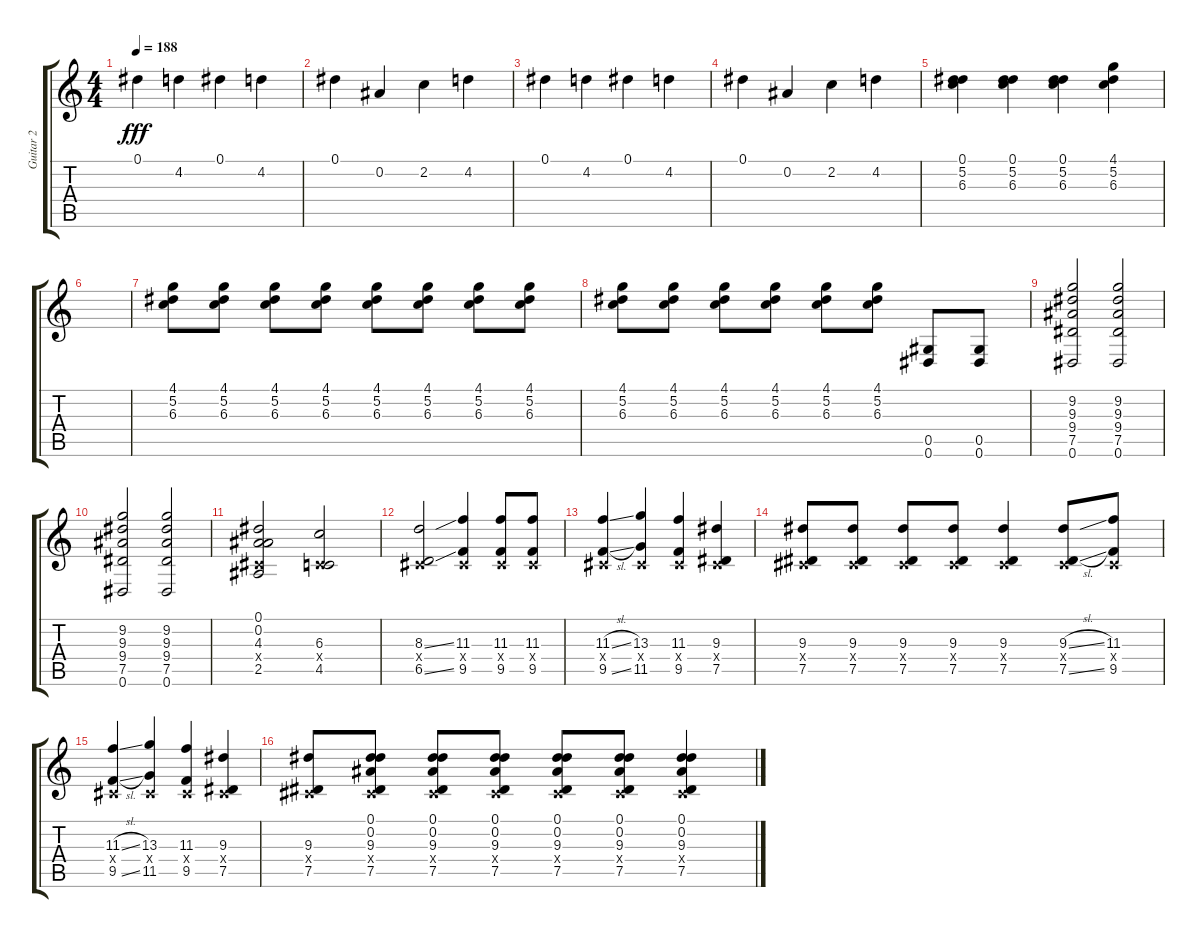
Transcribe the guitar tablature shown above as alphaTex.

\track ("Guitar 2" "Guitar 2") {instrument distortionguitar}
\staff {score tabs}
\tuning (Eb4 Bb3 Gb3 Db3 Ab2 Eb2) {hide}
\ts (4 4)
\tempo 188
\clef g2
\ks c
0.1.4{dy fff} 4.2.4 0.1.4 4.2.4 |
0.1.4 0.2.4 2.2.4 4.2.4 |
0.1.4 4.2.4 0.1.4 4.2.4 |
0.1.4 0.2.4 2.2.4 4.2.4 |
(0.1 5.2 6.3).4 (0.1 5.2 6.3).4 (0.1 5.2 6.3).4 (4.1 5.2 6.3).4 |
|
(4.1 5.2 6.3).8 (4.1 5.2 6.3).8 (4.1 5.2 6.3).8 (4.1 5.2 6.3).8 (4.1 5.2 6.3).8 (4.1 5.2 6.3).8 (4.1 5.2 6.3).8 (4.1 5.2 6.3).8 |
(4.1 5.2 6.3).8 (4.1 5.2 6.3).8 (4.1 5.2 6.3).8 (4.1 5.2 6.3).8 (4.1 5.2 6.3).8 (4.1 5.2 6.3).8 (0.5 0.6).8 (0.5 0.6).8 |
(9.2 9.3 9.4 7.5 0.6).2 (9.2 9.3 9.4 7.5 0.6).2 |
(9.2 9.3 9.4 7.5 0.6).2 (9.2 9.3 9.4 7.5 0.6).2 |
(0.1 0.2 4.3 0.4{x} 2.5).2 (6.3 0.4{x} 4.5).2 |
(8.3{ss} 0.4{x} 6.5{ss}).2 (11.3 0.4{x} 9.5).4 (11.3 0.4{x} 9.5).8 (11.3 0.4{x} 9.5).8 |
(11.3{sl} 0.4{x} 9.5{sl}).4 (13.3 0.4{x} 11.5).4 (11.3 0.4{x} 9.5).4 (9.3 0.4{x} 7.5).4 |
(9.3 0.4{x} 7.5).8 (9.3 0.4{x} 7.5).8 (9.3 0.4{x} 7.5).8 (9.3 0.4{x} 7.5).8 (9.3 0.4{x} 7.5).4 (9.3{sl} 0.4{x} 7.5{sl}).8 (11.3 0.4{x} 9.5).8 |
(11.3{sl} 0.4{x} 9.5{sl}).4 (13.3 0.4{x} 11.5).4 (11.3 0.4{x} 9.5).4 (9.3 0.4{x} 7.5).4 |
(9.3 0.4{x} 7.5).8 (0.1 0.2 9.3 0.4{x} 7.5).8 (0.1 0.2 9.3 0.4{x} 7.5).8 (0.1 0.2 9.3 0.4{x} 7.5).8 (0.1 0.2 9.3 0.4{x} 7.5).8 (0.1 0.2 9.3 0.4{x} 7.5).8 (0.1 0.2 9.3 0.4{x} 7.5).4
